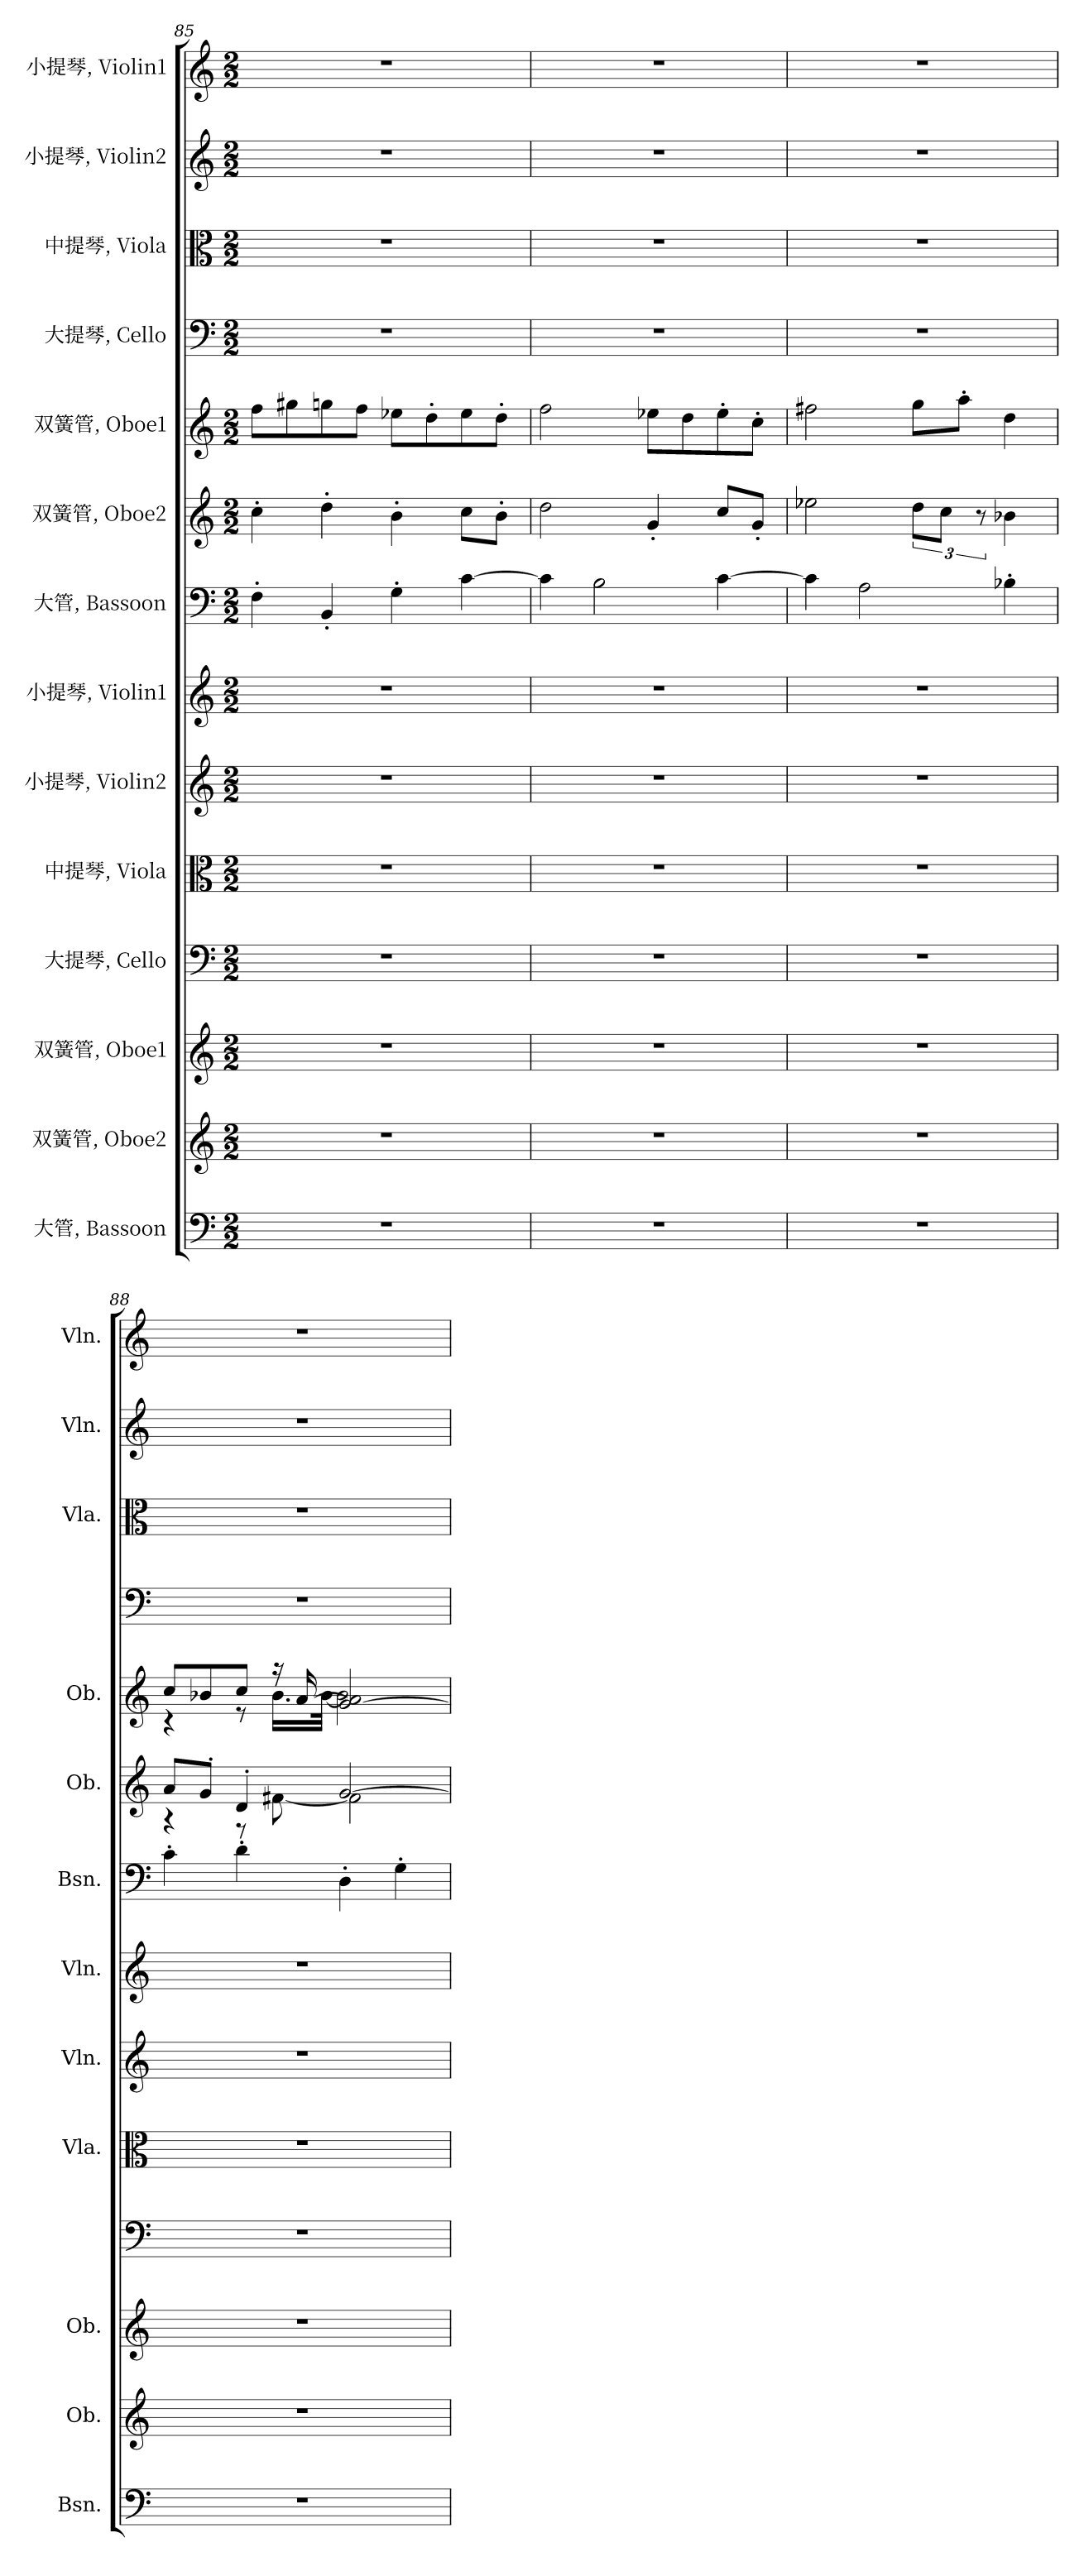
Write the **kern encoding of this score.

**kern	**kern	**kern	**kern	**kern	**kern	**kern	**kern	**kern	**kern	**kern	**kern	**kern	**kern
*part14	*part13	*part12	*part11	*part10	*part9	*part8	*part7	*part6	*part5	*part4	*part3	*part2	*part1
*staff14	*staff13	*staff12	*staff11	*staff10	*staff9	*staff8	*staff7	*staff6	*staff5	*staff4	*staff3	*staff2	*staff1
*I"大管, Bassoon	*I"双簧管, Oboe2	*I"双簧管, Oboe1	*I"大提琴, Cello	*I"中提琴, Viola	*I"小提琴, Violin2	*I"小提琴, Violin1	*I"大管, Bassoon	*I"双簧管, Oboe2	*I"双簧管, Oboe1	*I"大提琴, Cello	*I"中提琴, Viola	*I"小提琴, Violin2	*I"小提琴, Violin1
*I'Bsn.	*I'Ob.	*I'Ob.	*	*I'Vla.	*I'Vln.	*I'Vln.	*I'Bsn.	*I'Ob.	*I'Ob.	*	*I'Vla.	*I'Vln.	*I'Vln.
*clefF4	*clefG2	*clefG2	*clefF4	*clefC3	*clefG2	*clefG2	*clefF4	*clefG2	*clefG2	*clefF4	*clefC3	*clefG2	*clefG2
*k[]	*k[]	*k[]	*k[]	*k[]	*k[]	*k[]	*k[]	*k[]	*k[]	*k[]	*k[]	*k[]	*k[]
*M2/2	*M2/2	*M2/2	*M2/2	*M2/2	*M2/2	*M2/2	*M2/2	*M2/2	*M2/2	*M2/2	*M2/2	*M2/2	*M2/2
=85	=85	=85	=85	=85	=85	=85	=85	=85	=85	=85	=85	=85	=85
1r	1r	1r	1r	1r	1r	1r	4F'\	4cc'\	8ff\L	1r	1r	1r	1r
.	.	.	.	.	.	.	.	.	8gg#X\	.	.	.	.
.	.	.	.	.	.	.	4BB'/	4dd'\	8ggn\	.	.	.	.
.	.	.	.	.	.	.	.	.	8ff\J	.	.	.	.
.	.	.	.	.	.	.	4G'\	4b'\	8ee-X\L	.	.	.	.
.	.	.	.	.	.	.	.	.	8dd'\	.	.	.	.
.	.	.	.	.	.	.	[4c\	8cc\L	8ee-\	.	.	.	.
.	.	.	.	.	.	.	.	8b'\J	8dd'\J	.	.	.	.
!!LO:PB:g=z
=86	=86	=86	=86	=86	=86	=86	=86	=86	=86	=86	=86	=86	=86
1r	1r	1r	1r	1r	1r	1r	4c\]	2dd\	2ff\	1r	1r	1r	1r
.	.	.	.	.	.	.	2B\	.	.	.	.	.	.
.	.	.	.	.	.	.	.	4g'/	8ee-X\L	.	.	.	.
.	.	.	.	.	.	.	.	.	8dd\	.	.	.	.
.	.	.	.	.	.	.	[4c\	8cc/L	8ee-'\	.	.	.	.
.	.	.	.	.	.	.	.	8g'/J	8cc'\J	.	.	.	.
=87	=87	=87	=87	=87	=87	=87	=87	=87	=87	=87	=87	=87	=87
1r	1r	1r	1r	1r	1r	1r	4c\]	2ee-X\	2ff#X\	1r	1r	1r	1r
.	.	.	.	.	.	.	2A\	.	.	.	.	.	.
.	.	.	.	.	.	.	.	12dd\L	8gg\L	.	.	.	.
.	.	.	.	.	.	.	.	12cc\J	.	.	.	.	.
.	.	.	.	.	.	.	.	.	8aa'\J	.	.	.	.
.	.	.	.	.	.	.	.	12r	.	.	.	.	.
.	.	.	.	.	.	.	4B-X'\	4b-X\	4dd\	.	.	.	.
=88	=88	=88	=88	=88	=88	=88	=88	=88	=88	=88	=88	=88	=88
*	*	*	*	*	*	*	*	*^	*^	*	*	*	*
1r	1r	1r	1r	1r	1r	1r	4c'\	8a/L	4r	8cc/L	4r	1r	1r	1r	1r
.	.	.	.	.	.	.	.	8g'/J	.	8b-X/	.	.	.	.	.
.	.	.	.	.	.	.	4d'\	4d'/	8r	8cc/J	8r	.	.	.	.
.	.	.	.	.	.	.	.	.	[8f#X\	16r	16.b-\LL	.	.	.	.
.	.	.	.	.	.	.	.	.	.	[16a/	.	.	.	.	.
.	.	.	.	.	.	.	.	.	.	.	[32b-\JJk	.	.	.	.
.	.	.	.	.	.	.	4D'\	[2g/	2f#\]	[2g/ 2a/]	2b-\]	.	.	.	.
.	.	.	.	.	.	.	4G'\	.	.	.	.	.	.	.	.
*	*	*	*	*	*	*	*	*v	*v	*	*	*	*	*	*
*	*	*	*	*	*	*	*	*	*v	*v	*	*	*	*
=	=	=	=	=	=	=	=	=	=	=	=	=	=
*-	*-	*-	*-	*-	*-	*-	*-	*-	*-	*-	*-	*-	*-
